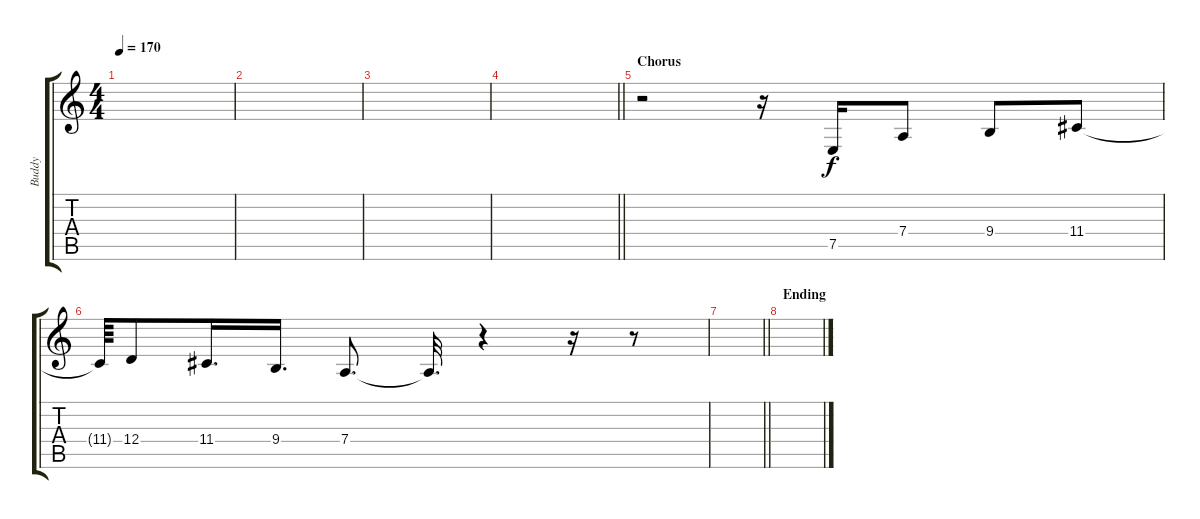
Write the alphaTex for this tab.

\track ("Buddy" "Buddy") {instrument trombone}
\staff {score tabs}
\tuning (E4 B3 G3 D3 A2 E2) {hide}
\ts (4 4)
\tempo 170
\clef g2
\ks c
|
|
|
\barLineRight lightlight
|
\section ("" "Chorus")
r.2 r.16 7.5.16 7.4.8 9.4.8 11.4.8 |
11.4{t}.64 12.4.8 11.4.16{d} 9.4.16{d} 7.4.8{d} 7.4{t}.32{d} r.4 r.16 r.8 |
\barLineRight lightlight
|
\section ("" "Ending")
